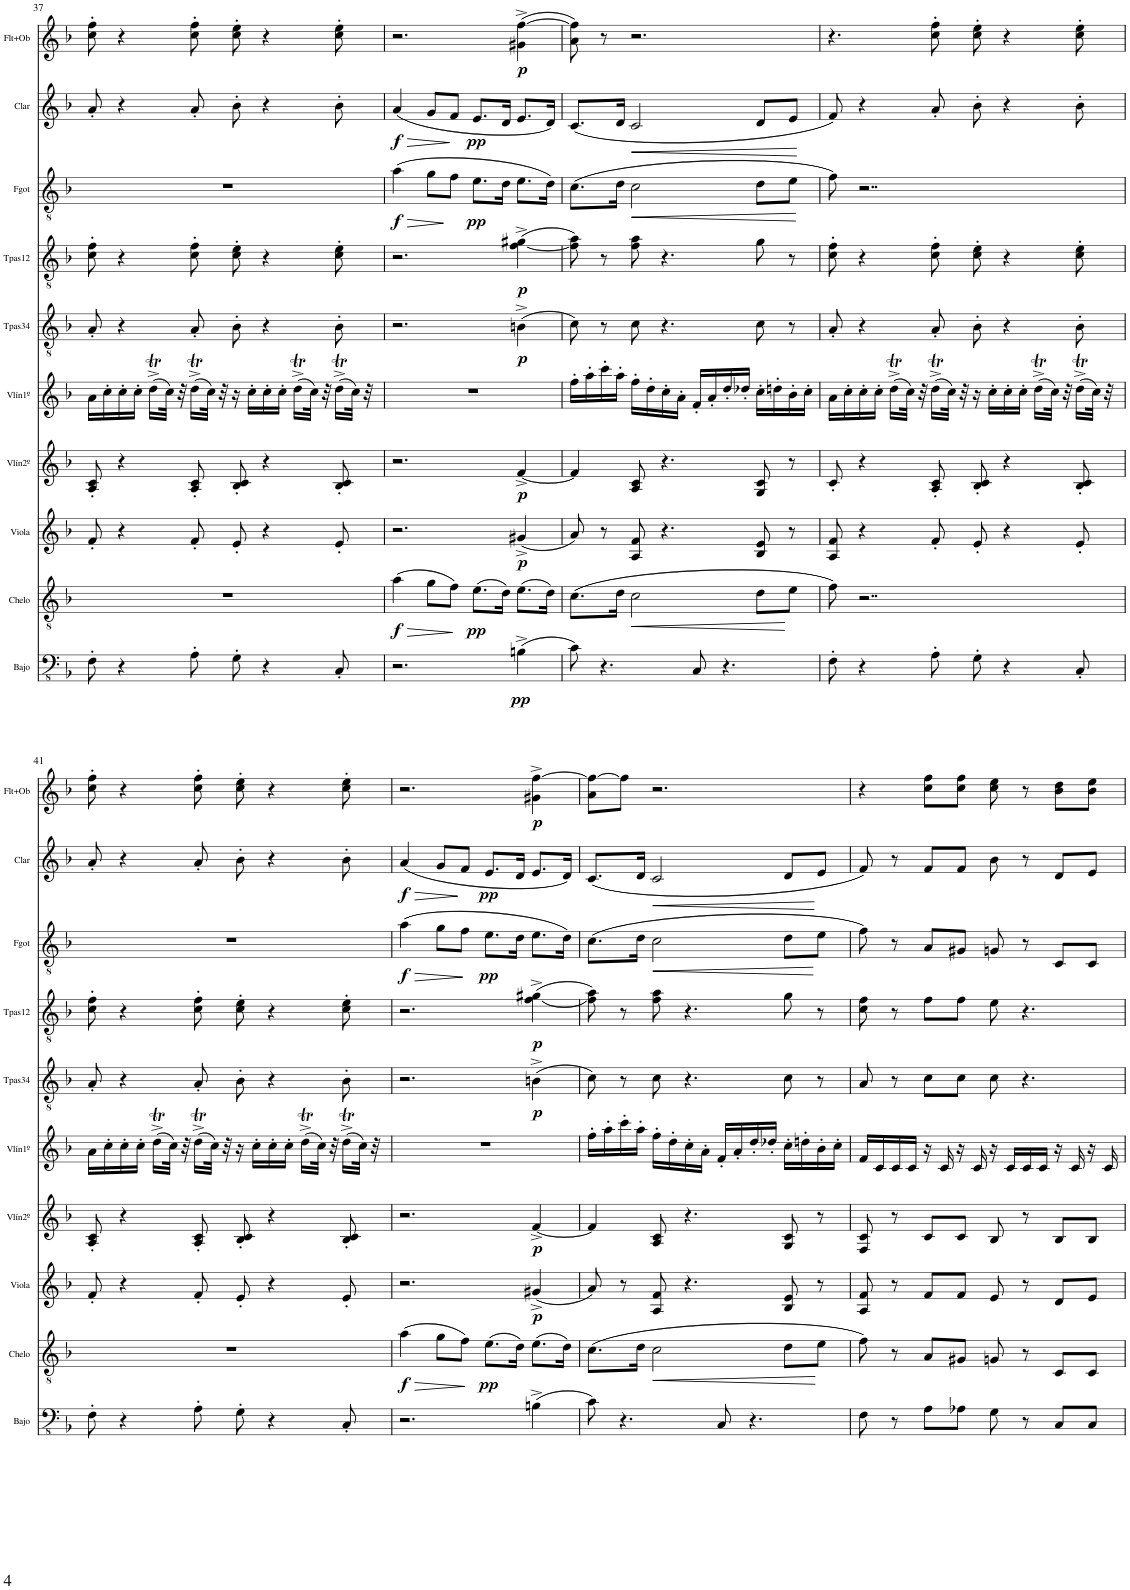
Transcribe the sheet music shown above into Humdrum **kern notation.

**kern	**dynam	**kern	**dynam	**kern	**dynam	**kern	**dynam	**kern	**kern	**dynam	**kern	**dynam	**kern	**dynam	**kern	**dynam	**kern	**dynam
*part10	*part10	*part9	*part9	*part8	*part8	*part7	*part7	*part6	*part5	*part5	*part4	*part4	*part3	*part3	*part2	*part2	*part1	*part1
*staff10	*staff10	*staff9	*staff9	*staff8	*staff8	*staff7	*staff7	*staff6	*staff5	*staff5	*staff4	*staff4	*staff3	*staff3	*staff2	*staff2	*staff1	*staff1
*I"Contrabajo	*	*I"Violonchelo	*	*I"Viola	*	*I"Violín 2º	*	*I"Violín 1º	*I"Trompas 3ª y 4ª	*	*I"Trompas 1ª y 2ª	*	*I"Fagot	*	*I"Clarinete	*	*I"Flauta y  Oboe	*
*	*	*	*	*I'Viola	*	*I'Vlín2º	*	*I'Vlín1º	*I'Tpas34	*	*I'Tpas12	*	*I'Fgot	*	*I'Clar	*	*I'Flt+Ob	*
!!LO:PB:g=z
*clefFv4	*	*clefGv2	*	*clefG2	*	*clefG2	*	*clefG2	*clefGv2	*	*clefGv2	*	*clefGv2	*	*clefG2	*	*clefG2	*
*Trd7c12	*	*	*	*	*	*	*	*	*	*	*	*	*	*	*Trd1c2	*	*	*
*k[b-]	*	*k[b-]	*	*k[b-]	*	*k[b-]	*	*k[b-]	*k[b-]	*	*k[b-]	*	*k[b-]	*	*k[b-]	*	*k[b-]	*
*M4/4	*	*M4/4	*	*M4/4	*	*M4/4	*	*M4/4	*M4/4	*	*M4/4	*	*M4/4	*	*M4/4	*	*M4/4	*
=37	=37	=37	=37	=37	=37	=37	=37	=37	=37	=37	=37	=37	=37	=37	=37	=37	=37	=37
8FF'\	.	1r	.	8f'/	.	8A/' 8c/'	.	16a\LL	8A'/	.	8c\' 8f\'	.	1r	.	8a'/	.	8cc\' 8ff\'	.
.	.	.	.	.	.	.	.	16cc'\	.	.	.	.	.	.	.	.	.	.
4r	.	.	.	4r	.	4r	.	16cc'\	4r	.	4r	.	.	.	4r	.	4r	.
.	.	.	.	.	.	.	.	16cc'\JJ	.	.	.	.	.	.	.	.	.	.
.	.	.	.	.	.	.	.	(16ddT^\LL	.	.	.	.	.	.	.	.	.	.
.	.	.	.	.	.	.	.	32cc\JJk)	.	.	.	.	.	.	.	.	.	.
.	.	.	.	.	.	.	.	32r	.	.	.	.	.	.	.	.	.	.
8AA'\	.	.	.	8f'/	.	8A/' 8c/'	.	(16ddT^\LL	8A'/	.	8c\' 8f\'	.	.	.	8a'/	.	8cc\' 8ff\'	.
.	.	.	.	.	.	.	.	32cc\JJk)	.	.	.	.	.	.	.	.	.	.
.	.	.	.	.	.	.	.	32r	.	.	.	.	.	.	.	.	.	.
8GG'\	.	.	.	8e'/	.	8B-/' 8c/'	.	16r	8B-'\	.	8c\' 8e\'	.	.	.	8b-'\	.	8cc\' 8ee\'	.
.	.	.	.	.	.	.	.	16cc'\LL	.	.	.	.	.	.	.	.	.	.
4r	.	.	.	4r	.	4r	.	16cc'\	4r	.	4r	.	.	.	4r	.	4r	.
.	.	.	.	.	.	.	.	16cc'\JJ	.	.	.	.	.	.	.	.	.	.
.	.	.	.	.	.	.	.	(16ddT^\LL	.	.	.	.	.	.	.	.	.	.
.	.	.	.	.	.	.	.	32cc\JJk)	.	.	.	.	.	.	.	.	.	.
.	.	.	.	.	.	.	.	32r	.	.	.	.	.	.	.	.	.	.
8CC'/	.	.	.	8e'/	.	8B-/' 8c/'	.	(16ddT^\LL	8B-'\	.	8c\' 8e\'	.	.	.	8b-'\	.	8cc\' 8ee\'	.
.	.	.	.	.	.	.	.	32cc\JJk)	.	.	.	.	.	.	.	.	.	.
.	.	.	.	.	.	.	.	32r	.	.	.	.	.	.	.	.	.	.
=38	=38	=38	=38	=38	=38	=38	=38	=38	=38	=38	=38	=38	=38	=38	=38	=38	=38	=38
!	!	!	!LO:HP:b	!	!	!	!	!	!	!	!	!	!	!LO:HP:b	!	!LO:HP:b	!	!
!	!	!	!LO:DY:n=1:b	!	!	!	!	!	!	!	!	!	!	!LO:DY:n=1:b	!	!LO:DY:n=1:b	!	!
2.r	.	(4a\	> f	2.r	.	2.r	.	1r	2.r	.	2.r	.	(4a\	> f	(4a/	> f	2.r	.
.	.	8g\L	.	.	.	.	.	.	.	.	.	.	8g\L	.	8g/L	.	.	.
.	.	8f\J)	.	.	.	.	.	.	.	.	.	.	8f\J	.	8f/J	.	.	.
!	!	!	!LO:DY:n=2:b	!	!	!	!	!	!	!	!	!	!	!LO:DY:n=2:b	!	!LO:DY:n=2:b	!	!
.	.	(8.e\L	] pp	.	.	.	.	.	.	.	.	.	8.e\L	] pp	8.e/L	] pp	.	.
.	.	16d\Jk)	.	.	.	.	.	.	.	.	.	.	16d\Jk	.	16d/Jk	.	.	.
!	!LO:DY:b	!	!	!	!LO:DY:b	!	!LO:DY:b	!	!	!LO:DY:b	!	!LO:DY:b	!	!	!	!	!	!LO:DY:b
(4BBn^\	pp	(8.e\L	.	(4g#X^/	p	[4f^/	p	.	(4Bn^\	p	([4f\^ 4g#X\^	p	8.e\L	.	8.e/L	.	(4g#X\^ [4ff\^	p
.	.	16d\Jk)	.	.	.	.	.	.	.	.	.	.	16d\Jk)	.	16d/Jk)	.	.	.
=39	=39	=39	=39	=39	=39	=39	=39	=39	=39	=39	=39	=39	=39	=39	=39	=39	=39	=39
8C\)	.	(8.c\L	.	8a/)	.	4f/]	.	16ff'\LL	8c\)	.	8f\] 8a\)	.	(8.c\L	.	(8.c/L	.	8a\ 8ff\])	.
.	.	.	.	.	.	.	.	16aa'\	.	.	.	.	.	.	.	.	.	.
4.r	.	.	.	8r	.	.	.	16ccc'\	8r	.	8r	.	.	.	.	.	8r	.
.	.	16d\Jk	.	.	.	.	.	16aa'\JJ	.	.	.	.	16d\Jk	.	16d/Jk	.	.	.
!	!	!	!LO:HP:b	!	!	!	!	!	!	!	!	!	!	!LO:HP:b	!	!LO:HP:b	!	!
.	.	2c\	<	8A/ 8f/	.	8A/ 8c/	.	16ff'\LL	8c\	.	8f\ 8a\	.	2c\	<	2c/	<	2.r	.
.	.	.	.	.	.	.	.	16dd'\	.	.	.	.	.	.	.	.	.	.
.	.	.	.	4.r	.	4.r	.	16cc'\	4.r	.	4.r	.	.	.	.	.	.	.
.	.	.	.	.	.	.	.	16a'\JJ	.	.	.	.	.	.	.	.	.	.
8CC/	.	.	.	.	.	.	.	16f'/LL	.	.	.	.	.	.	.	.	.	.
.	.	.	.	.	.	.	.	16a'/	.	.	.	.	.	.	.	.	.	.
4.r	.	.	.	.	.	.	.	16dd'/	.	.	.	.	.	.	.	.	.	.
.	.	.	.	.	.	.	.	16dd-X'/JJ	.	.	.	.	.	.	.	.	.	.
.	.	8d\L	.	8B-/ 8e/	.	8G/ 8c/	.	16cc'\LL	8c\	.	8g\	.	8d\L	.	8d/L	.	.	.
.	.	.	.	.	.	.	.	16ddn'\	.	.	.	.	.	.	.	.	.	.
.	.	8e\J	.	8r	.	8r	.	16b-'\	8r	.	8r	.	8e\J	.	8e/J	.	.	.
.	.	.	.	.	.	.	.	16cc'\JJ	.	.	.	.	.	.	.	.	.	.
.	.	.	[	.	.	.	.	.	.	.	.	.	.	[	.	[	.	.
=40	=40	=40	=40	=40	=40	=40	=40	=40	=40	=40	=40	=40	=40	=40	=40	=40	=40	=40
8FF'\	.	8f\)	.	8A/ 8f/	.	8c'/	.	16a\LL	8A'/	.	8c\' 8f\'	.	8f\)	.	8f/)	.	4.r	.
.	.	.	.	.	.	.	.	16cc'\	.	.	.	.	.	.	.	.	.	.
4r	.	2..r	.	4r	.	4r	.	16cc'\	4r	.	4r	.	2..r	.	4r	.	.	.
.	.	.	.	.	.	.	.	16cc'\JJ	.	.	.	.	.	.	.	.	.	.
.	.	.	.	.	.	.	.	(16ddT^\LL	.	.	.	.	.	.	.	.	.	.
.	.	.	.	.	.	.	.	32cc\JJk)	.	.	.	.	.	.	.	.	.	.
.	.	.	.	.	.	.	.	32r	.	.	.	.	.	.	.	.	.	.
8AA'\	.	.	.	8f'/	.	8A/' 8c/'	.	(16ddT^\LL	8A'/	.	8c\' 8f\'	.	.	.	8a'/	.	8cc\' 8ff\'	.
.	.	.	.	.	.	.	.	32cc\JJk)	.	.	.	.	.	.	.	.	.	.
.	.	.	.	.	.	.	.	32r	.	.	.	.	.	.	.	.	.	.
8GG'\	.	.	.	8e'/	.	8B-/' 8c/'	.	16r	8B-'\	.	8c\' 8e\'	.	.	.	8b-'\	.	8cc\' 8ee\'	.
.	.	.	.	.	.	.	.	16cc'\LL	.	.	.	.	.	.	.	.	.	.
4r	.	.	.	4r	.	4r	.	16cc'\	4r	.	4r	.	.	.	4r	.	4r	.
.	.	.	.	.	.	.	.	16cc'\JJ	.	.	.	.	.	.	.	.	.	.
.	.	.	.	.	.	.	.	(16ddT^\LL	.	.	.	.	.	.	.	.	.	.
.	.	.	.	.	.	.	.	32cc\JJk)	.	.	.	.	.	.	.	.	.	.
.	.	.	.	.	.	.	.	32r	.	.	.	.	.	.	.	.	.	.
8CC'/	.	.	.	8e'/	.	8B-/' 8c/'	.	(16ddT^\LL	8B-'\	.	8c\' 8e\'	.	.	.	8b-'\	.	8cc\' 8ee\'	.
.	.	.	.	.	.	.	.	32cc\JJk)	.	.	.	.	.	.	.	.	.	.
.	.	.	.	.	.	.	.	32r	.	.	.	.	.	.	.	.	.	.
!!LO:LB:g=z
=41	=41	=41	=41	=41	=41	=41	=41	=41	=41	=41	=41	=41	=41	=41	=41	=41	=41	=41
8FF'\	.	1r	.	8f'/	.	8A/' 8c/'	.	16a\LL	8A'/	.	8c\' 8f\'	.	1r	.	8a'/	.	8cc\' 8ff\'	.
.	.	.	.	.	.	.	.	16cc'\	.	.	.	.	.	.	.	.	.	.
4r	.	.	.	4r	.	4r	.	16cc'\	4r	.	4r	.	.	.	4r	.	4r	.
.	.	.	.	.	.	.	.	16cc'\JJ	.	.	.	.	.	.	.	.	.	.
.	.	.	.	.	.	.	.	(16ddT^\LL	.	.	.	.	.	.	.	.	.	.
.	.	.	.	.	.	.	.	32cc\JJk)	.	.	.	.	.	.	.	.	.	.
.	.	.	.	.	.	.	.	32r	.	.	.	.	.	.	.	.	.	.
8AA'\	.	.	.	8f'/	.	8A/' 8c/'	.	(16ddT^\LL	8A'/	.	8c\' 8f\'	.	.	.	8a'/	.	8cc\' 8ff\'	.
.	.	.	.	.	.	.	.	32cc\JJk)	.	.	.	.	.	.	.	.	.	.
.	.	.	.	.	.	.	.	32r	.	.	.	.	.	.	.	.	.	.
8GG'\	.	.	.	8e'/	.	8B-/' 8c/'	.	16r	8B-'\	.	8c\' 8e\'	.	.	.	8b-'\	.	8cc\' 8ee\'	.
.	.	.	.	.	.	.	.	16cc'\LL	.	.	.	.	.	.	.	.	.	.
4r	.	.	.	4r	.	4r	.	16cc'\	4r	.	4r	.	.	.	4r	.	4r	.
.	.	.	.	.	.	.	.	16cc'\JJ	.	.	.	.	.	.	.	.	.	.
.	.	.	.	.	.	.	.	(16ddT^\LL	.	.	.	.	.	.	.	.	.	.
.	.	.	.	.	.	.	.	32cc\JJk)	.	.	.	.	.	.	.	.	.	.
.	.	.	.	.	.	.	.	32r	.	.	.	.	.	.	.	.	.	.
8CC'/	.	.	.	8e'/	.	8B-/' 8c/'	.	(16ddT^\LL	8B-'\	.	8c\' 8e\'	.	.	.	8b-'\	.	8cc\' 8ee\'	.
.	.	.	.	.	.	.	.	32cc\JJk)	.	.	.	.	.	.	.	.	.	.
.	.	.	.	.	.	.	.	32r	.	.	.	.	.	.	.	.	.	.
=42	=42	=42	=42	=42	=42	=42	=42	=42	=42	=42	=42	=42	=42	=42	=42	=42	=42	=42
!	!	!	!LO:HP:b	!	!	!	!	!	!	!	!	!	!	!LO:HP:b	!	!LO:HP:b	!	!
!	!	!	!LO:DY:n=1:b	!	!	!	!	!	!	!	!	!	!	!LO:DY:n=1:b	!	!LO:DY:n=1:b	!	!
2.r	.	(4a\	> f	2.r	.	2.r	.	1r	2.r	.	2.r	.	(4a\	> f	(4a/	> f	2.r	.
.	.	8g\L	.	.	.	.	.	.	.	.	.	.	8g\L	.	8g/L	.	.	.
.	.	8f\J)	.	.	.	.	.	.	.	.	.	.	8f\J	.	8f/J	.	.	.
!	!	!	!LO:DY:n=2:b	!	!	!	!	!	!	!	!	!	!	!LO:DY:n=2:b	!	!LO:DY:n=2:b	!	!
.	.	(8.e\L	] pp	.	.	.	.	.	.	.	.	.	8.e\L	] pp	8.e/L	] pp	.	.
.	.	16d\Jk)	.	.	.	.	.	.	.	.	.	.	16d\Jk	.	16d/Jk	.	.	.
!	!	!	!	!	!LO:DY:b	!	!LO:DY:b	!	!	!LO:DY:b	!	!LO:DY:b	!	!	!	!	!	!LO:DY:b
(4BBn^\	.	(8.e\L	.	(4g#X^/	p	[4f^/	p	.	(4Bn^\	p	([4f\^ 4g#X\^	p	8.e\L	.	8.e/L	.	4g#X\^ [4ff\^	p
.	.	16d\Jk)	.	.	.	.	.	.	.	.	.	.	16d\Jk)	.	16d/Jk)	.	.	.
=43	=43	=43	=43	=43	=43	=43	=43	=43	=43	=43	=43	=43	=43	=43	=43	=43	=43	=43
8C\)	.	(8.c\L	.	8a/)	.	4f/]	.	16ff'\LL	8c\)	.	8f\] 8a\)	.	(8.c\L	.	(8.c/L	.	8a\ 8ff\_L	.
.	.	.	.	.	.	.	.	16aa'\	.	.	.	.	.	.	.	.	.	.
4.r	.	.	.	8r	.	.	.	16ccc'\	8r	.	8r	.	.	.	.	.	8ff\J]	.
.	.	16d\Jk	.	.	.	.	.	16aa'\JJ	.	.	.	.	16d\Jk	.	16d/Jk	.	.	.
!	!	!	!LO:HP:b	!	!	!	!	!	!	!	!	!	!	!LO:HP:b	!	!LO:HP:b	!	!
.	.	2c\	<	8A/ 8f/	.	8A/ 8c/	.	16ff'\LL	8c\	.	8f\ 8a\	.	2c\	<	2c/	<	2.r	.
.	.	.	.	.	.	.	.	16dd'\	.	.	.	.	.	.	.	.	.	.
.	.	.	.	4.r	.	4.r	.	16cc'\	4.r	.	4.r	.	.	.	.	.	.	.
.	.	.	.	.	.	.	.	16a'\JJ	.	.	.	.	.	.	.	.	.	.
8CC/	.	.	.	.	.	.	.	16f'/LL	.	.	.	.	.	.	.	.	.	.
.	.	.	.	.	.	.	.	16a'/	.	.	.	.	.	.	.	.	.	.
4.r	.	.	.	.	.	.	.	16dd'/	.	.	.	.	.	.	.	.	.	.
.	.	.	.	.	.	.	.	16dd-X'/JJ	.	.	.	.	.	.	.	.	.	.
.	.	8d\L	.	8B-/ 8e/	.	8G/ 8c/	.	16cc'\LL	8c\	.	8g\	.	8d\L	.	8d/L	.	.	.
.	.	.	.	.	.	.	.	16ddn'\	.	.	.	.	.	.	.	.	.	.
.	.	8e\J	.	8r	.	8r	.	16b-'\	8r	.	8r	.	8e\J	.	8e/J	.	.	.
.	.	.	.	.	.	.	.	16cc'\JJ	.	.	.	.	.	.	.	.	.	.
.	.	.	[	.	.	.	.	.	.	.	.	.	.	[	.	[	.	.
=44	=44	=44	=44	=44	=44	=44	=44	=44	=44	=44	=44	=44	=44	=44	=44	=44	=44	=44
8FF\	.	8f\)	.	8A/ 8f/	.	8F/ 8c/	.	16f/LL	8A/	.	8c\ 8f\	.	8f\)	.	8f/)	.	4r	.
.	.	.	.	.	.	.	.	16c/	.	.	.	.	.	.	.	.	.	.
8r	.	8r	.	8r	.	8r	.	16c/	8r	.	8r	.	8r	.	8r	.	.	.
.	.	.	.	.	.	.	.	16c/JJ	.	.	.	.	.	.	.	.	.	.
8AA\L	.	8A/L	.	8f/L	.	8c/L	.	16r	8c\L	.	8f\L	.	8A/L	.	8f/L	.	8cc\ 8ff\L	.
.	.	.	.	.	.	.	.	16c/	.	.	.	.	.	.	.	.	.	.
8AA-X\J	.	8G#X/J	.	8f/J	.	8c/J	.	16r	8c\J	.	8f\J	.	8G#X/J	.	8f/J	.	8cc\ 8ff\J	.
.	.	.	.	.	.	.	.	16c/	.	.	.	.	.	.	.	.	.	.
8GG\	.	8Gn/	.	8e/	.	8B-/	.	16r	8c\	.	8e\	.	8Gn/	.	8b-\	.	8cc\ 8ee\	.
.	.	.	.	.	.	.	.	16c/LL	.	.	.	.	.	.	.	.	.	.
8r	.	8r	.	8r	.	8r	.	16c/	4.r	.	4.r	.	8r	.	8r	.	8r	.
.	.	.	.	.	.	.	.	16c/JJ	.	.	.	.	.	.	.	.	.	.
8CC/L	.	8C/L	.	8d/L	.	8B-/L	.	16r	.	.	.	.	8C/L	.	8d/L	.	8b-\ 8dd\L	.
.	.	.	.	.	.	.	.	16c/	.	.	.	.	.	.	.	.	.	.
8CC/J	.	8C/J	.	8e/J	.	8B-/J	.	16r	.	.	.	.	8C/J	.	8e/J	.	8b-\ 8ee\J	.
.	.	.	.	.	.	.	.	16c/	.	.	.	.	.	.	.	.	.	.
=	=	=	=	=	=	=	=	=	=	=	=	=	=	=	=	=	=	=
*-	*-	*-	*-	*-	*-	*-	*-	*-	*-	*-	*-	*-	*-	*-	*-	*-	*-	*-
